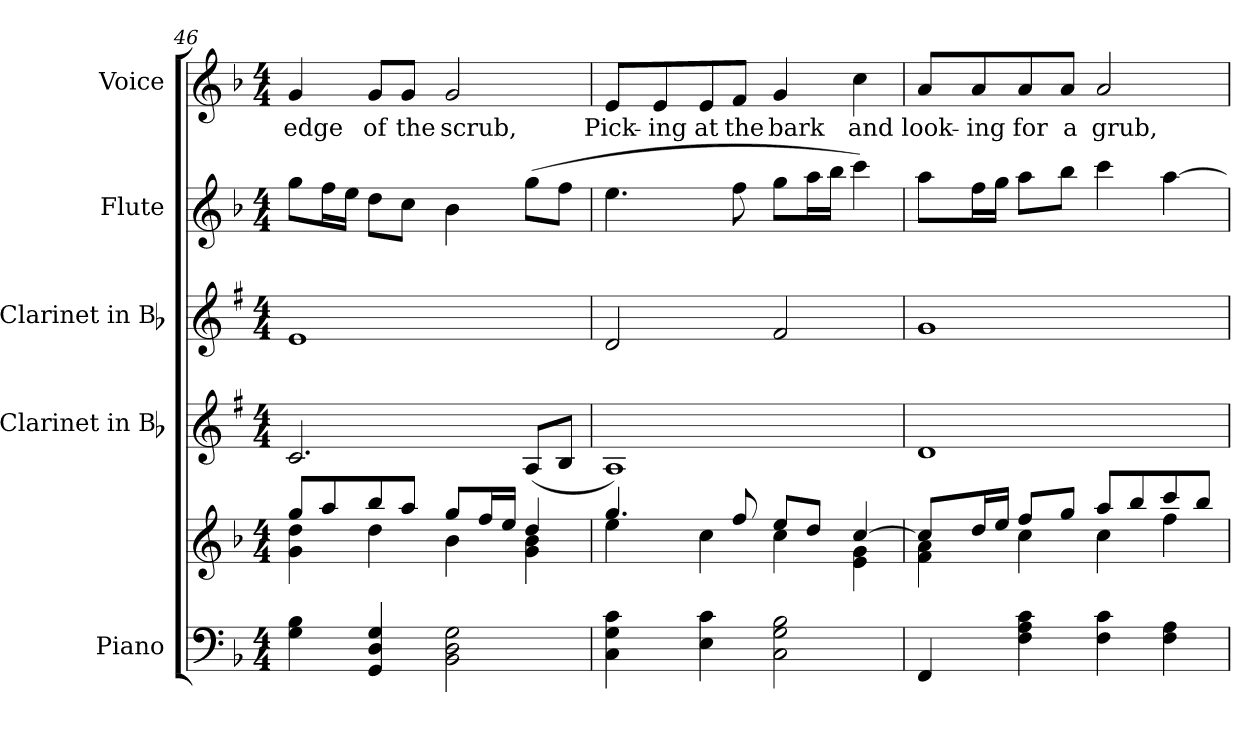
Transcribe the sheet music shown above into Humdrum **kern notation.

**kern	**kern	**kern	**kern	**kern	**kern	**text
*part5	*part5	*part4	*part3	*part2	*part1	*part1
*staff6	*staff5	*staff4	*staff3	*staff2	*staff1	*staff1
*I"Piano	*	*I"Clarinet in Bb	*I"Clarinet in Bb	*I"Flute	*I"Voice	*
*I'Pno.	*	*I'Cl.	*I'Cl.	*I'Fl.	*I'Voice	*
!!LO:PB:g=z
*clefF4	*clefG2	*clefG2	*clefG2	*clefG2	*clefG2	*
*	*	*ITrd1c2	*ITrd1c2	*	*	*
*k[b-]	*k[b-]	*k[b-]	*k[b-]	*k[b-]	*k[b-]	*
*F:	*F:	*F:	*F:	*F:	*F:	*
*M4/4	*M4/4	*M4/4	*M4/4	*M4/4	*M4/4	*
=46	=46	=46	=46	=46	=46	=46
*	*^	*	*	*	*	*
!	!	!	!	!	!	!	!LO:LY:b:color=#000000
4Gi\ 4B-i	8ggi/L	4gi\ 4ddi	2.B-i/	1di	8ggi\L	4gi/	edge
.	8aai/	.	.	.	16ffi\L	.	.
.	.	.	.	.	16eei\JJ	.	.
!	!	!	!	!	!	!	!LO:LY:b:color=#000000
4GGi/ 4Di 4Gi	8bb-i/	4ddi\	.	.	8ddi\L	8gi/L	of
!	!	!	!	!	!	!	!LO:LY:b:color=#000000
.	8aai/J	.	.	.	8cci\J	8gi/J	the
!	!	!	!	!	!	!	!LO:LY:b:color=#000000
2BB-i\ 2Di 2Gi	8ggi/L	4b-i\	.	.	4b-i\	2gi/	scrub,
.	16ffi/L	.	.	.	.	.	.
.	16eei/JJ	.	.	.	.	.	.
.	4ddi/	4gi\ 4b-i	(8Gi/L	.	(8ggi\L	.	.
.	.	.	8Ai/J	.	8ffi\J	.	.
=47	=47	=47	=47	=47	=47	=47	=47
!	!	!	!	!	!	!	!LO:LY:b:color=#000000
4Ci\ 4Gi 4ci	4.ggi/	4eei\	1Gi)	2ci/	4.eei\	8ei/L	Pick-
!	!	!	!	!	!	!	!LO:LY:b:color=#000000
.	.	.	.	.	.	8ei/	-ing
!	!	!	!	!	!	!	!LO:LY:b:color=#000000
4Ei\ 4ci	.	4cci\	.	.	.	8ei/	at
!	!	!	!	!	!	!	!LO:LY:b:color=#000000
.	8ffi/	.	.	.	8ffi\	8fi/J	the
!	!	!	!	!	!	!	!LO:LY:b:color=#000000
2Ci\ 2Gi 2B-i	8eei/L	4cci\	.	2ei/	8ggi\L	4gi/	bark
.	8ddi/J	.	.	.	16aai\L	.	.
.	.	.	.	.	16bb-i\JJ	.	.
!	!	!	!	!	!	!	!LO:LY:b:color=#000000
.	[4cci/	4ei\ 4gi	.	.	4ccci\)	4cci\	and
=48	=48	=48	=48	=48	=48	=48	=48
!	!	!	!	!	!	!	!LO:LY:b:color=#000000
4FFi/	8cci/L]	4fi\ 4ai	1ci	1fi	8aai\L	8ai/L	look-
!	!	!	!	!	!	!	!LO:LY:b:color=#000000
.	16ddi/L	.	.	.	16ffi\L	8ai/	-ing
.	16eei/JJ	.	.	.	16ggi\JJ	.	.
!	!	!	!	!	!	!	!LO:LY:b:color=#000000
4Fi\ 4Ai 4ci	8ffi/L	4cci\	.	.	8aai\L	8ai/	for
!	!	!	!	!	!	!	!LO:LY:b:color=#000000
.	8ggi/J	.	.	.	8bb-i\J	8ai/J	a
!	!	!	!	!	!	!	!LO:LY:b:color=#000000
4Fi\ 4ci	8aai/L	4cci\	.	.	4ccci\	2ai/	grub,
.	8bb-i/	.	.	.	.	.	.
4Fi\ 4Ai	8ccci/	4ffi\	.	.	[4aai\	.	.
.	8bb-i/J	.	.	.	.	.	.
*	*v	*v	*	*	*	*	*
=	=	=	=	=	=	=
*-	*-	*-	*-	*-	*-	*-
